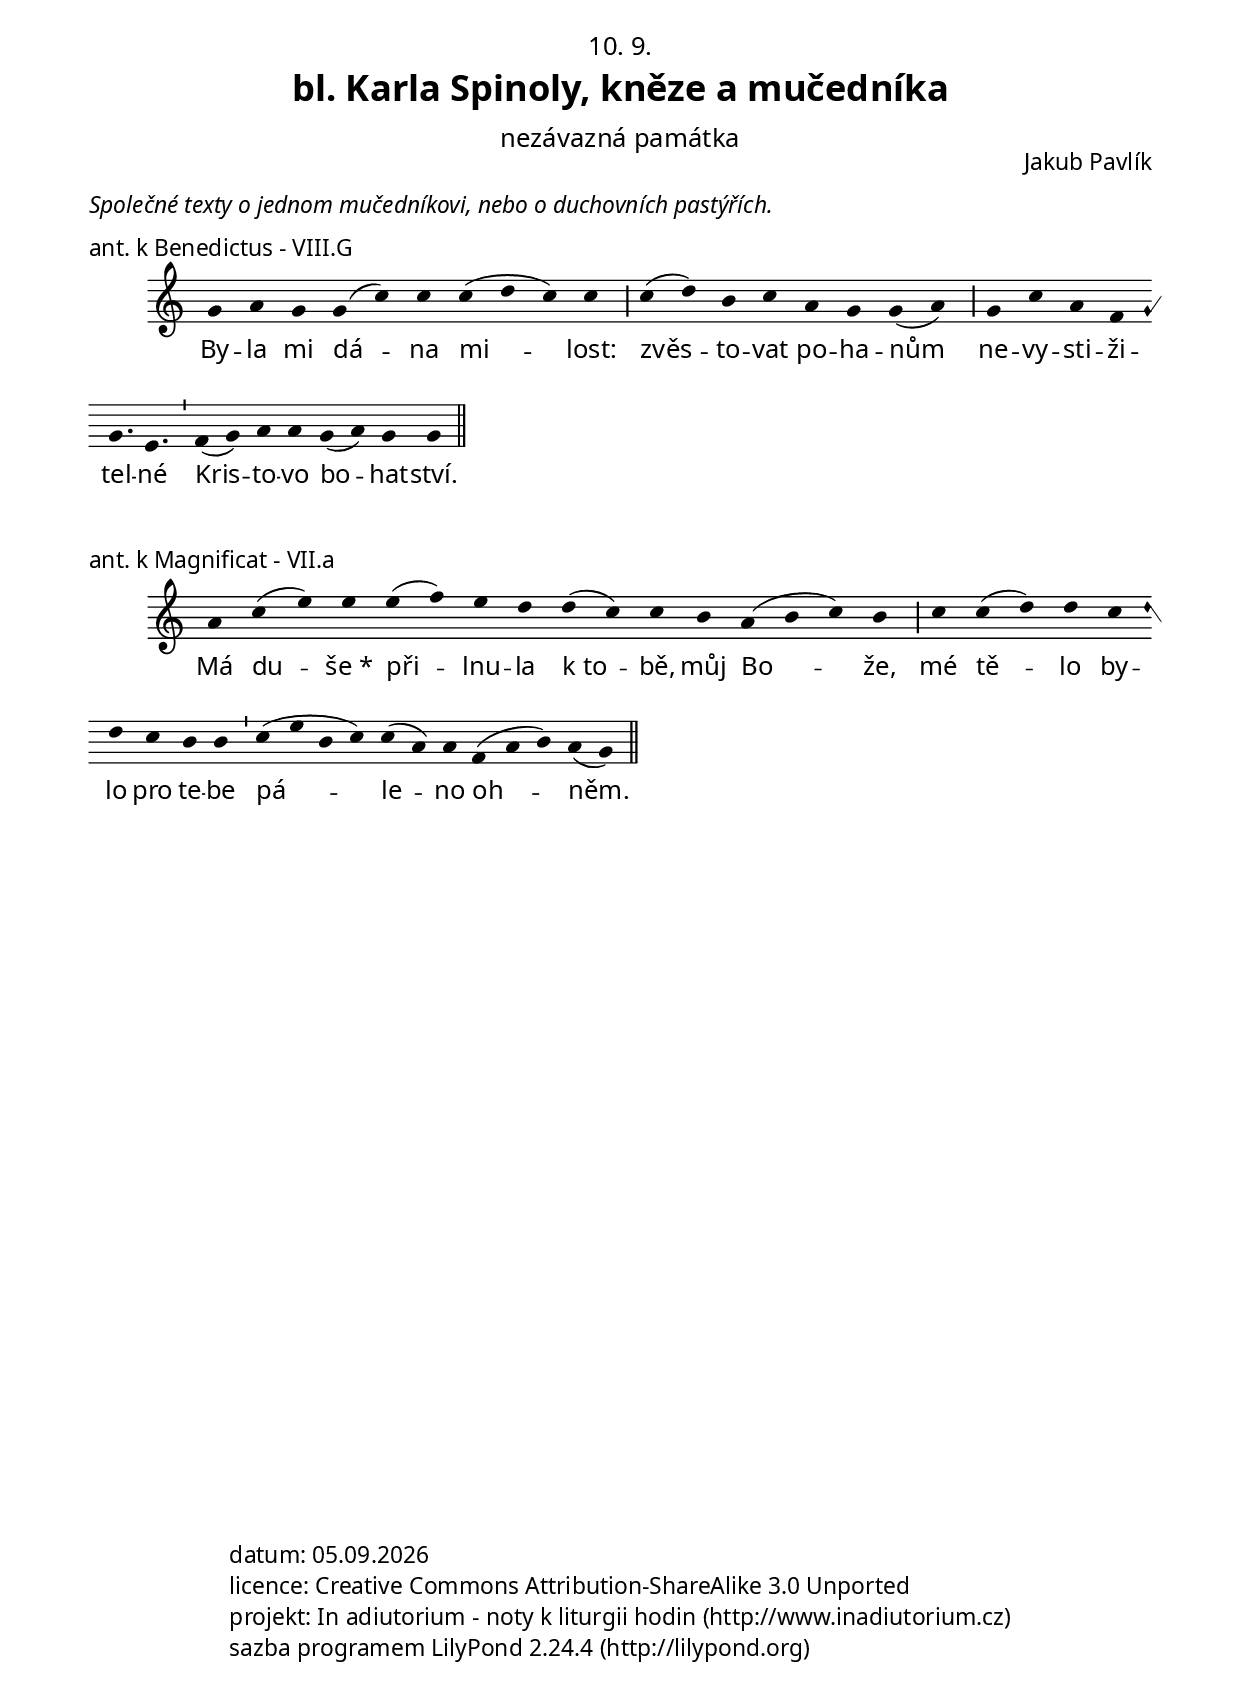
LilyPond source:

\version "2.19.16"

\include "../spolecne.ly"

\header {
  title = \markup\titleSvatek
            "bl. Karla Spinoly, kněze a mučedníka"
            "nezávazná památka"
            "10. 9."
  composer = "Jakub Pavlík"
}

\markup\communia #'(#:mucednik #:pastyr)

\score {
  \relative c'' {
    \choralniRezim
    g4 a g g( c) c c( d c) c \barMaior
    c4( d) b c a g g( a) \barMaior
    g c a f g4. e \barMin f4( g) a a g( a) g g \barFinalis
  }
  \addlyrics {
    By -- la mi dá -- na mi -- lost:
    zvěs -- to -- vat po -- ha -- nům
    ne -- vy -- sti -- ži -- tel -- né Kris -- to -- vo bo -- hat -- ství.
  }
  \header {
    quid = "ant. k Benedictus"
    modus = "VIII"
    differentia = "G"
    psalmus = ""
    fial = "commune/commune_evangelista.ly#ne-a3?-aleluja"
    id = "aben"
    piece = \markup {\sestavTitulekBezZalmu}
  }
}

\score {
  \relative c'' {
    \choralniRezim
    a4 c( e) e e( f) e d d( c) c b a( b c) b \barMaior
    c c( d) d c d c b b \barMin c( e b c) c( a) a f( a b) a( g) \barFinalis
  }
  \addlyrics {
    Má du -- še_* při -- lnu -- la k_to -- bě, můj Bo -- že,
    mé tě -- lo by -- lo pro te -- be pá -- le -- no oh -- něm.
  }
  \header {
    quid = "ant. k Magnificat"
    modus = "VII"
    differentia = "a"
    psalmus = ""
    fial = "sanktoral/0810vavrinec.ly#rch-a1"
    id = "amag"
    piece = \markup {\sestavTitulekBezZalmu}
  }
}